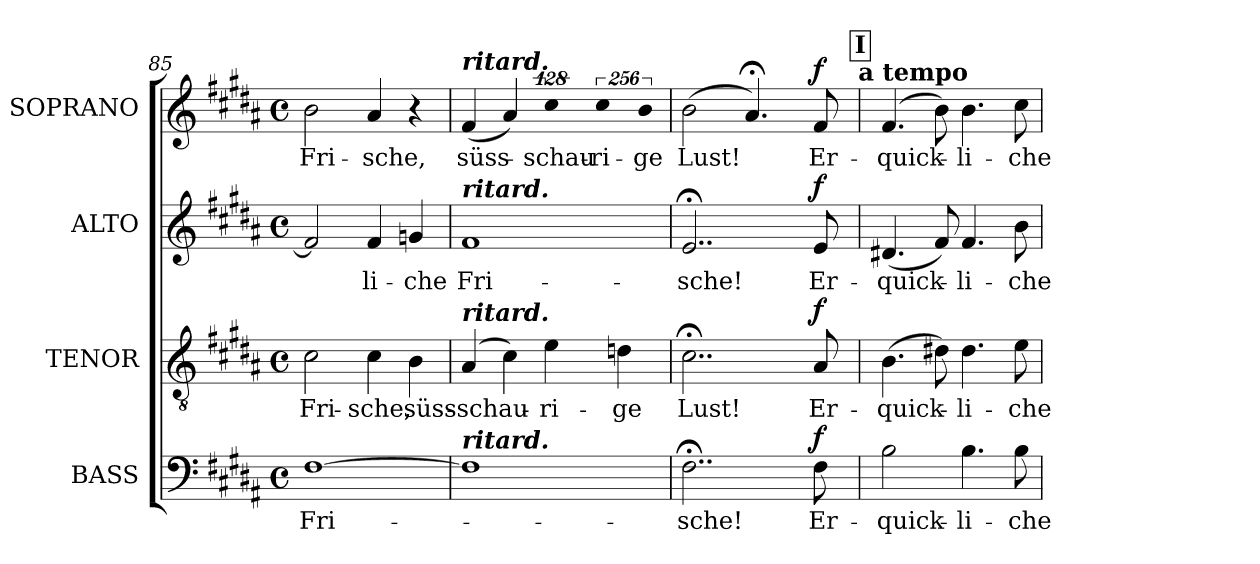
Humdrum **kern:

**kern	**text	**dynam	**kern	**text	**dynam	**kern	**text	**dynam	**kern	**text	**dynam
*part4	*part4	*part4	*part3	*part3	*part3	*part2	*part2	*part2	*part1	*part1	*part1
*staff4	*staff4	*staff4	*staff3	*staff3	*staff3	*staff2	*staff2	*staff2	*staff1	*staff1	*staff1
*I"BASS	*	*	*I"TENOR	*	*	*I"ALTO	*	*	*I"SOPRANO	*	*
*I'B.	*	*	*I'T.	*	*	*I'A.	*	*	*I'S.	*	*
*clefF4	*	*	*clefGv2	*	*	*clefG2	*	*	*clefG2	*	*
*	*	*	*ITrd7c12	*	*	*	*	*	*	*	*
*k[f#c#g#d#a#]	*	*	*k[f#c#g#d#a#]	*	*	*k[f#c#g#d#a#]	*	*	*k[f#c#g#d#a#]	*	*
*B:	*	*	*B:	*	*	*B:	*	*	*B:	*	*
*M4/4	*	*	*M4/4	*	*	*M4/4	*	*	*M4/4	*	*
*met(c)	*	*	*met(c)	*	*	*met(c)	*	*	*met(c)	*	*
=85	=85	=85	=85	=85	=85	=85	=85	=85	=85	=85	=85
!	!LO:LY:b:color=#000000	!	!	!	!	!	!	!	!	!	!
!	!	!	!	!LO:LY:b:color=#000000	!	!	!	!	!	!	!
!	!	!	!	!	!	!	!	!	!	!LO:LY:b:color=#000000	!
[>1F#i	Fri-	.	2C#i\	Fri-	.	2f#i/]	.	.	2bi\	Fri-	.
!	!	!	!	!LO:LY:b:color=#000000	!	!	!	!	!	!	!
!	!	!	!	!	!	!	!LO:LY:b:color=#000000	!	!	!	!
!	!	!	!	!	!	!	!	!	!	!LO:LY:b:color=#000000	!
.	.	.	4C#i\	-sche,	.	4f#i/	-li-	.	4a#i/	-sche,	.
!	!	!	!	!LO:LY:b:color=#000000	!	!	!	!	!	!	!
!	!	!	!	!	!	!	!LO:LY:b:color=#000000	!	!	!	!
.	.	.	4BBi\	süss-	.	4gni/	-che	.	4r	.	.
=86	=86	=86	=86	=86	=86	=86	=86	=86	=86	=86	=86
!	!	!	!	!LO:LY:b:color=#000000	!	!	!	!	!	!	!
!	!	!	!	!	!	!	!LO:LY:b:color=#000000	!	!	!	!
!	!	!	!	!	!	!	!	!	!LO:TX:a:Bi:t=ritard.	!	!
!	!	!	!	!	!	!LO:TX:a:Bi:t=ritard.	!	!	!	!	!
!	!	!	!LO:TX:a:Bi:t=ritard.	!	!	!	!	!	!	!	!
!LO:TX:a:Bi:t=ritard.	!	!	!	!	!	!	!	!	!	!	!
!	!	!	!	!	!	!	!	!	!	!LO:LY:b:color=#000000	!
1F#i]	.	.	(4AA#i/	-schau-	.	1f#i	Fri-	.	(4f#i/	süss-	.
.	.	.	4C#i\)	.	.	.	.	.	4a#i/)	.	.
!	!	!	!	!LO:LY:b:color=#000000	!	!	!	!	!LO:N:vis=4	!	!
!	!	!	!	!	!	!	!	!	!	!LO:LY:b:color=#000000	!
.	.	.	4Ei\	-ri-	.	.	.	.	512%85cc#i\	-schau-	.
!	!	!	!	!	!	!	!	!	!LO:N:vis=4	!	!
!	!	!	!	!	!	!	!	!	!	!LO:LY:b:color=#000000	!
.	.	.	.	.	.	.	.	.	1024%171cc#i\	-ri-	.
!	!	!	!	!LO:LY:b:color=#000000	!	!	!	!	!	!	!
.	.	.	4Dni\	-ge	.	.	.	.	.	.	.
!	!	!	!	!	!	!	!	!	!LO:N:vis=4	!	!
!	!	!	!	!	!	!	!	!	!	!LO:LY:b:color=#000000	!
.	.	.	.	.	.	.	.	.	1024%171bi\	-ge	.
=87	=87	=87	=87	=87	=87	=87	=87	=87	=87	=87	=87
!	!LO:LY:b:color=#000000	!	!	!	!	!	!	!	!	!	!
!	!	!	!	!LO:LY:b:color=#000000	!	!	!	!	!	!	!
!	!	!	!	!	!	!	!LO:LY:b:color=#000000	!	!	!	!
!	!	!	!	!	!	!	!	!	!	!LO:LY:b:color=#000000	!
*	*	*	*	*	*	*	*	*	*^	*	*
2..F#;i\	-sche!	.	2..C#;i\	Lust!	.	2..e;i/	-sche!	.	(2bi\	2ryy	Lust!	.
.	.	.	.	.	.	.	.	.	4.a#;i/)	4ryy	.	.
.	.	.	.	.	.	.	.	.	.	8ryy	.	.
!	!LO:LY:b:color=#000000	!	!	!	!	!	!	!	!	!	!	!
!	!	!	!	!LO:LY:b:color=#000000	!	!	!	!	!	!	!	!
!	!	!	!	!	!	!	!LO:LY:b:color=#000000	!	!	!	!	!
!	!	!	!	!	!	!	!	!	!	!	!LO:LY:b:color=#000000	!
8F#i\	Er-	f	8AA#i/	Er-	f	8ei/	Er-	f	8f#i/	16ryy	Er-	f
.	.	.	.	.	.	.	.	.	.	32ryy	.	.
.	.	.	.	.	.	.	.	.	.	64ryy	.	.
.	.	.	.	.	.	.	.	.	.	128...ryy	.	.
!	!	!	!	!	!	!	!	!	!	!LO:TX:a:B:t=a tempo	!	!
.	.	.	.	.	.	.	.	.	.	1024ryy	.	.
*	*	*	*	*	*	*	*	*	*v	*v	*	*
!!LO:REH:place=s1:B:color=#000000:enc=box:fs=17.415:t=I
=88	=88	=88	=88	=88	=88	=88	=88	=88	=88	=88	=88
*	*	*	*	*	*	*	*	*	*^	*	*
!	!LO:LY:b:color=#000000	!	!	!	!	!	!	!	!	!	!	!
*	*	*	*	*	*	*	*	*	*v	*v	*	*
*	*	*	*	*	*	*	*	*	*^	*	*
!	!	!	!	!LO:LY:b:color=#000000	!	!	!	!	!	!	!	!
*	*	*	*	*	*	*	*	*	*v	*v	*	*
*	*	*	*	*	*	*	*	*	*^	*	*
!	!	!	!	!	!	!	!LO:LY:b:color=#000000	!	!	!	!	!
*	*	*	*	*	*	*	*	*	*v	*v	*	*
*	*	*	*	*	*	*	*	*	*^	*	*
!	!	!	!	!	!	!	!	!	!	!	!LO:LY:b:color=#000000	!
*	*	*	*	*	*	*	*	*	*v	*v	*	*
2Bi\	-quick-	.	(4.BBi\	-quick-	.	(4.d#Xi/	-quick-	.	(4.f#i/	-quick-	.
.	.	.	8D#Xi\)	.	.	8f#i/)	.	.	8bi\)	.	.
!	!LO:LY:b:color=#000000	!	!	!	!	!	!	!	!	!	!
!	!	!	!	!LO:LY:b:color=#000000	!	!	!	!	!	!	!
!	!	!	!	!	!	!	!LO:LY:b:color=#000000	!	!	!	!
!	!	!	!	!	!	!	!	!	!	!LO:LY:b:color=#000000	!
4.Bi\	-li-	.	4.D#i\	-li-	.	4.f#i/	-li-	.	4.bi\	-li-	.
!	!LO:LY:b:color=#000000	!	!	!	!	!	!	!	!	!	!
!	!	!	!	!LO:LY:b:color=#000000	!	!	!	!	!	!	!
!	!	!	!	!	!	!	!LO:LY:b:color=#000000	!	!	!	!
!	!	!	!	!	!	!	!	!	!	!LO:LY:b:color=#000000	!
8Bi\	-che	.	8Ei\	-che	.	8bi\	-che	.	8cc#i\	-che	.
=	=	=	=	=	=	=	=	=	=	=	=
*-	*-	*-	*-	*-	*-	*-	*-	*-	*-	*-	*-
